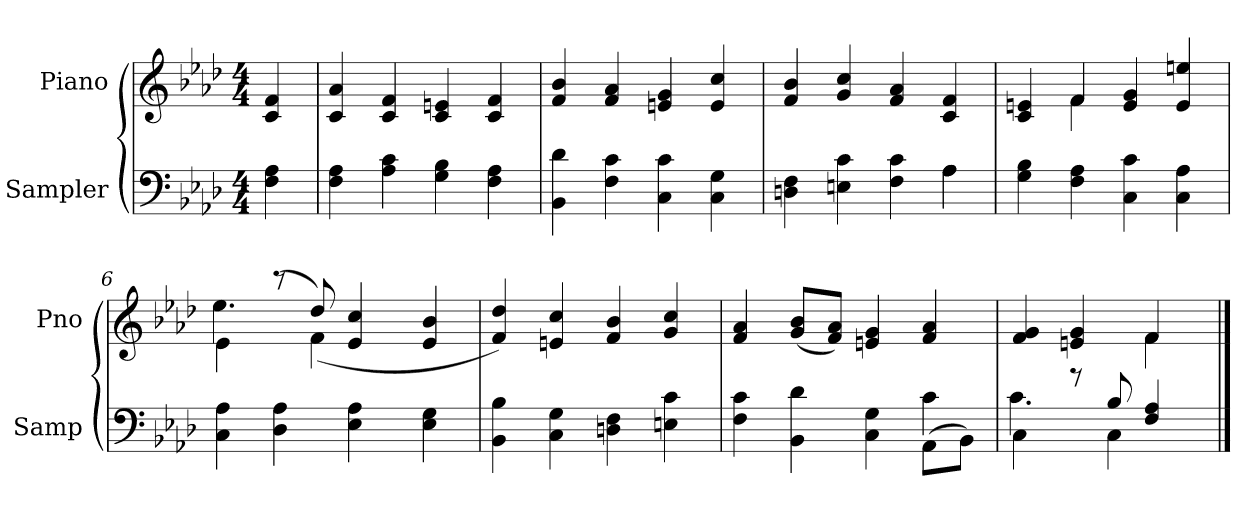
**kern	**kern
*part2	*part1
*staff2	*staff1
*I"Sampler	*I"Piano
*I'Samp	*I'Pno
*clefF4	*clefG2
*k[b-e-a-d-]	*k[b-e-a-d-]
*A-:	*A-:
*M4/4	*M4/4
=1	=1
4F 4A-	4c 4f
=2	=2
4F 4A-	4c 4a-
4A- 4c	4c 4f
4G 4B-	4c 4en
4F 4A-	4c 4f
=3	=3
4BB- 4d-	4f 4b-
4F 4c	4f 4a-
4C 4c	4en 4g
4C 4G	4e 4cc
=4	=4
*^	*
4Dn 4F	2.ryy	4f 4b-
4En 4c	.	4g 4cc
4F 4c	.	4f 4a-
4A-\	4A-	4c 4f
*v	*v	*
=5	=5
*	*^
4G 4B-	4c 4en	4ryy
4F 4A-	4f/	4f
4C 4c	4e 4g	2ryy
4C 4A-	4e 4een	.
=6	=6	=6
4C 4A-	4e-\	4.ee-
4D- 4A-	(8r	.
.	8dd-/)	(4f
4E- 4A-	4e- 4cc	.
.	.	4.ryy
4E- 4G	4e- 4b-	.
*	*v	*v
=7	=7
4BB- 4B-	4f 4dd-)
4C 4G	4en 4cc
4Dn 4F	4f 4b-
4En 4c	4g 4cc
=8	=8
*^	*
4F 4c	2.ryy	4f 4a-
4BB- 4d-	.	(8g/ 8b-/L
.	.	8f/ 8a-/J)
4C 4G	.	4en 4g
(8AA-\L	4c	4f 4a-
8BB-\J)	.	.
=9	=9	=9
*	*	*^
4C\	4.c	4f 4g	2ryy
8r	.	4en 4g	.
8B-/	4C	.	.
4F 4A-	.	4f/	4f
.	8ryy	.	.
*v	*v	*	*
*	*v	*v
==	==
*-	*-
